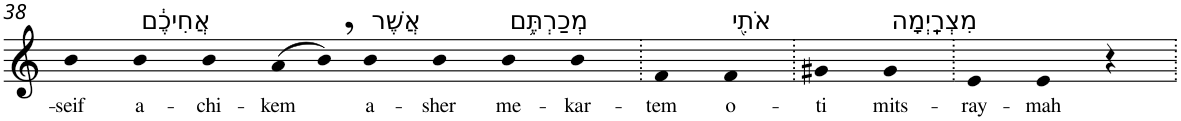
**kern	**text
*part1	*part1
*staff1	*staff1
*I"Piano	*
*I'Pno	*
!!LO:PB:g=z
*clefG2	*
*k[]	*
=38	=38
!	!LO:LY:b
4b	-seif
!LO:TX:a:t=אֲחִיכֶ֔ם	!
!	!LO:LY:b
4b	a-
!	!LO:LY:b
4b	-chi-
!	!LO:LY:b
(>8a	-kem
8b,)	.
!LO:TX:a:t=אֲשֶׁר	!
!	!LO:LY:b
4b	a-
!	!LO:LY:b
4b	-sher
!LO:TX:a:t=מְכַרְתֶּ֥ם	!
!	!LO:LY:b
4b	me-
!	!LO:LY:b
4b	-kar-
=39.	=39.
!	!LO:LY:b
4f	-tem
!LO:TX:a:t=אֹתִ֖י	!
!	!LO:LY:b
4f	o-
=40.	=40.
!	!LO:LY:b
4g#X	-ti
!LO:TX:a:t=מִצְרָֽיְמָה	!
!	!LO:LY:b
4g#	mits-
=41.	=41.
!	!LO:LY:b
4e	-ray-
!	!LO:LY:b
4e	-mah
4r	.
=.	=.
*-	*-
